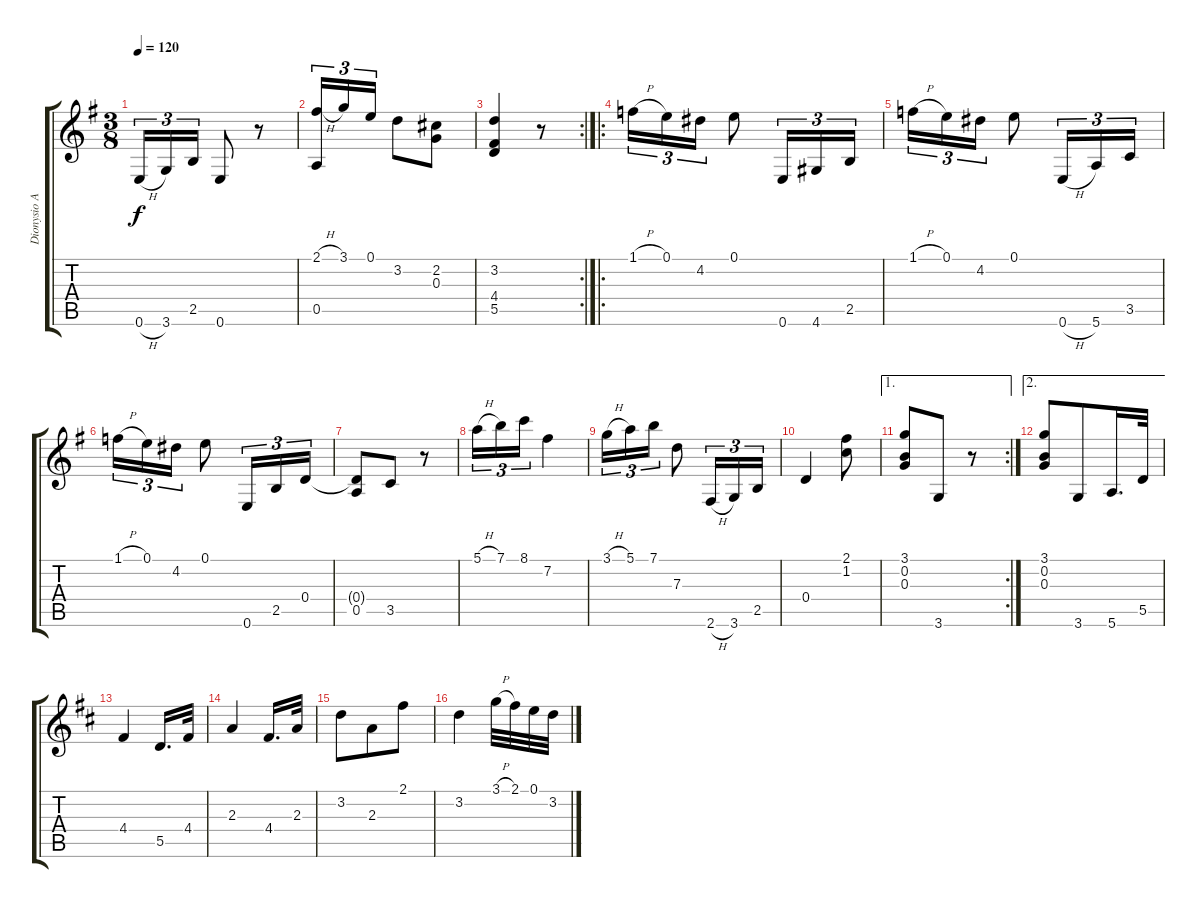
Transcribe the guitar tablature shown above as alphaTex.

\track ("Dionysio Aguado" "Dionysio A") {instrument acousticguitarnylon}
\staff {score tabs}
\tuning (E4 B3 G3 D3 A2 E2) {hide}
\ts (3 8)
\tempo 120
\clef g2
\ks g
0.6{h}.16{tu (3 2) dy f} 3.6.16{tu (3 2)} 2.5.16{tu (3 2)} 0.6.8 r.8 |
(2.1{h} 0.5).16{tu (3 2)} 3.1.16{tu (3 2)} 0.1.16{tu (3 2)} 3.2.8 (2.2 0.3).8 |
\rc 2
(3.2 4.4 5.5).4 r.8 |
\ro
1.1{h}.16{tu (3 2)} 0.1.16{tu (3 2)} 4.2.16{tu (3 2)} 0.1.8 0.6.16{tu (3 2)} 4.6.16{tu (3 2)} 2.5.16{tu (3 2)} |
1.1{h}.16{tu (3 2)} 0.1.16{tu (3 2)} 4.2.16{tu (3 2)} 0.1.8 0.6{h}.16{tu (3 2)} 5.6.16{tu (3 2)} 3.5.16{tu (3 2)} |
1.1{h}.16{tu (3 2)} 0.1.16{tu (3 2)} 4.2.16{tu (3 2)} 0.1.8 0.6.16{tu (3 2)} 2.5.16{tu (3 2)} 0.4.16{tu (3 2)} |
(0.4{t} 0.5).8 3.5.8 r.8 |
5.1{h}.16{tu (3 2)} 7.1.16{tu (3 2)} 8.1.16{tu (3 2)} 7.2.4 |
3.1{h}.16{tu (3 2)} 5.1.16{tu (3 2)} 7.1.16{tu (3 2)} 7.3.8 2.6{h}.16{tu (3 2)} 3.6.16{tu (3 2)} 2.5.16{tu (3 2)} |
0.4.4 (2.1 1.2).8 |
\ae 1
\rc 2
(3.1 0.2 0.3).8 3.6.8 r.8 |
\ae 2
(3.1 0.2 0.3).8 3.6.8 5.6.16{d} 5.5.32 |
\ks d
4.4.4 5.5.16{d} 4.4.32 |
2.3.4 4.4.16{d} 2.3.32 |
3.2.8 2.3.8 2.1.8 |
3.2.4 3.1{h}.32 2.1.32 0.1.32 3.2.32
